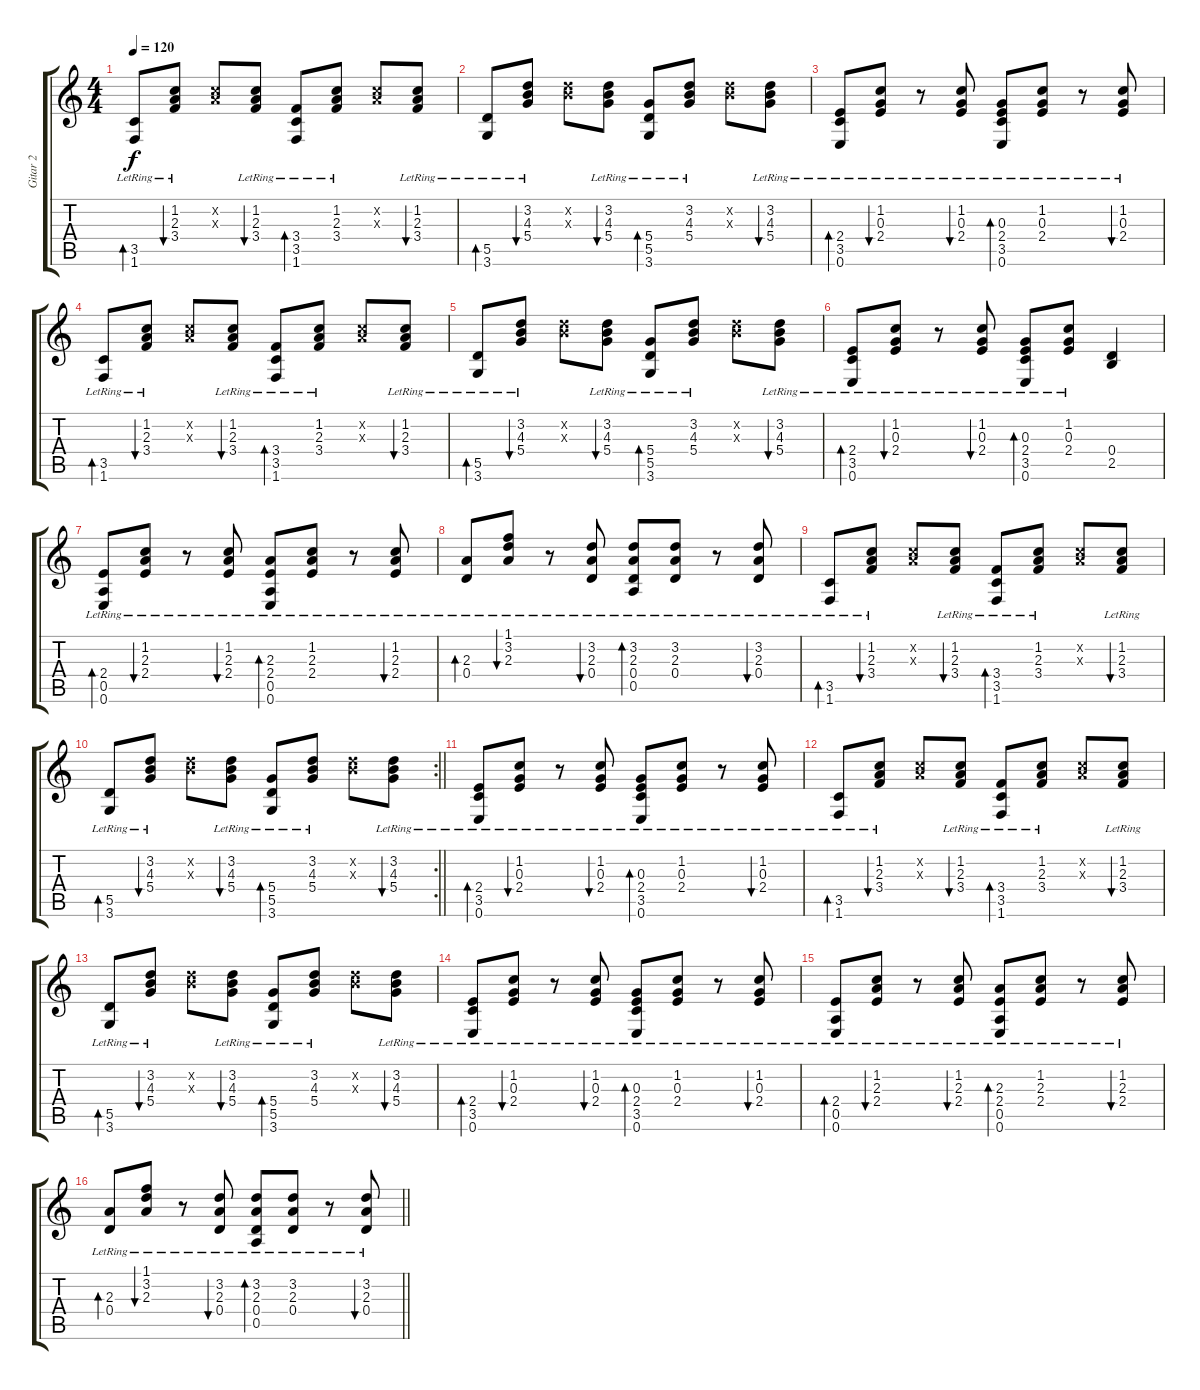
\track ("Gitar 2" "Gitar 2") {instrument electricguitarmuted}
\staff {score tabs}
\tuning (E4 B3 G3 D3 A2 E2) {hide}
\ts (4 4)
\tempo 120
\clef g2
\ks c
(3.5{lr} 1.6{lr}).8{bd 120 dy f} (1.2{lr} 2.3{lr} 3.4{lr}).8{bu 120} (1.2{x} 2.3{x}).8 (1.2{lr} 2.3{lr} 3.4{lr}).8{bu 120} (3.4{lr} 3.5{lr} 1.6{lr}).8{bd 120} (1.2{lr} 2.3{lr} 3.4{lr}).8 (1.2{x} 2.3{x}).8 (1.2{lr} 2.3{lr} 3.4{lr}).8{bu 120} |
(5.5{lr} 3.6{lr}).8{bd 120} (3.2{lr} 4.3{lr} 5.4{lr}).8{bu 120} (3.2{x} 4.3{x}).8 (3.2{lr} 4.3{lr} 5.4{lr}).8{bu 120} (5.4{lr} 5.5{lr} 3.6{lr}).8{bd 120} (3.2{lr} 4.3{lr} 5.4{lr}).8 (3.2{x} 4.3{x}).8 (3.2{lr} 4.3{lr} 5.4{lr}).8{bu 120} |
(2.4{lr} 3.5{lr} 0.6{lr}).8{bd 120} (1.2{lr} 0.3{lr} 2.4{lr}).8{bu 120} r.8 (1.2{lr} 0.3{lr} 2.4{lr}).8{bu 120} (0.3{lr} 2.4{lr} 3.5{lr} 0.6{lr}).8{bd 120} (1.2{lr} 0.3{lr} 2.4{lr}).8 r.8 (1.2{lr} 0.3{lr} 2.4{lr}).8{bu 120} |
(3.5{lr} 1.6{lr}).8{bd 120} (1.2{lr} 2.3{lr} 3.4{lr}).8{bu 120} (1.2{x} 2.3{x}).8 (1.2{lr} 2.3{lr} 3.4{lr}).8{bu 120} (3.4{lr} 3.5{lr} 1.6{lr}).8{bd 120} (1.2{lr} 2.3{lr} 3.4{lr}).8 (1.2{x} 2.3{x}).8 (1.2{lr} 2.3{lr} 3.4{lr}).8{bu 120} |
(5.5{lr} 3.6{lr}).8{bd 120} (3.2{lr} 4.3{lr} 5.4{lr}).8{bu 120} (3.2{x} 4.3{x}).8 (3.2{lr} 4.3{lr} 5.4{lr}).8{bu 120} (5.4{lr} 5.5{lr} 3.6{lr}).8{bd 120} (3.2{lr} 4.3{lr} 5.4{lr}).8 (3.2{x} 4.3{x}).8 (3.2{lr} 4.3{lr} 5.4{lr}).8{bu 120} |
(2.4{lr} 3.5{lr} 0.6{lr}).8{bd 120} (1.2{lr} 0.3{lr} 2.4{lr}).8{bu 120} r.8 (1.2{lr} 0.3{lr} 2.4{lr}).8{bu 120} (0.3{lr} 2.4{lr} 3.5{lr} 0.6{lr}).8{bd 120} (1.2{lr} 0.3{lr} 2.4{lr}).8 (0.4 2.5).4 |
(2.4{lr} 0.5{lr} 0.6{lr}).8{bd 120} (1.2{lr} 2.3{lr} 2.4{lr}).8{bu 120} r.8 (1.2{lr} 2.3{lr} 2.4{lr}).8{bu 120} (2.3{lr} 2.4{lr} 0.5{lr} 0.6{lr}).8{bd 120} (1.2{lr} 2.3{lr} 2.4{lr}).8 r.8 (1.2{lr} 2.3{lr} 2.4{lr}).8{bu 120} |
(2.3{lr} 0.4{lr}).8{bd 120} (1.1{lr} 3.2{lr} 2.3{lr}).8{bu 120} r.8 (3.2{lr} 2.3{lr} 0.4{lr}).8{bu 120} (3.2{lr} 2.3{lr} 0.4{lr} 0.5{lr}).8{bd 120} (3.2{lr} 2.3{lr} 0.4{lr}).8 r.8 (3.2{lr} 2.3{lr} 0.4{lr}).8{bu 120} |
(3.5{lr} 1.6{lr}).8{bd 120} (1.2{lr} 2.3{lr} 3.4{lr}).8{bu 120} (1.2{x} 2.3{x}).8 (1.2{lr} 2.3{lr} 3.4{lr}).8{bu 120} (3.4{lr} 3.5{lr} 1.6{lr}).8{bd 120} (1.2{lr} 2.3{lr} 3.4{lr}).8 (1.2{x} 2.3{x}).8 (1.2{lr} 2.3{lr} 3.4{lr}).8{bu 120} |
\rc 2
\barLineRight lightlight
(5.5{lr} 3.6{lr}).8{bd 120} (3.2{lr} 4.3{lr} 5.4{lr}).8{bu 120} (3.2{x} 4.3{x}).8 (3.2{lr} 4.3{lr} 5.4{lr}).8{bu 120} (5.4{lr} 5.5{lr} 3.6{lr}).8{bd 120} (3.2{lr} 4.3{lr} 5.4{lr}).8 (3.2{x} 4.3{x}).8 (3.2{lr} 4.3{lr} 5.4{lr}).8{bu 120} |
(2.4{lr} 3.5{lr} 0.6{lr}).8{bd 120} (1.2{lr} 0.3{lr} 2.4{lr}).8{bu 120} r.8 (1.2{lr} 0.3{lr} 2.4{lr}).8{bu 120} (0.3{lr} 2.4{lr} 3.5{lr} 0.6{lr}).8{bd 120} (1.2{lr} 0.3{lr} 2.4{lr}).8 r.8 (1.2{lr} 0.3{lr} 2.4{lr}).8{bu 120} |
(3.5{lr} 1.6{lr}).8{bd 120} (1.2{lr} 2.3{lr} 3.4{lr}).8{bu 120} (1.2{x} 2.3{x}).8 (1.2{lr} 2.3{lr} 3.4{lr}).8{bu 120} (3.4{lr} 3.5{lr} 1.6{lr}).8{bd 120} (1.2{lr} 2.3{lr} 3.4{lr}).8 (1.2{x} 2.3{x}).8 (1.2{lr} 2.3{lr} 3.4{lr}).8{bu 120} |
(5.5{lr} 3.6{lr}).8{bd 120} (3.2{lr} 4.3{lr} 5.4{lr}).8{bu 120} (3.2{x} 4.3{x}).8 (3.2{lr} 4.3{lr} 5.4{lr}).8{bu 120} (5.4{lr} 5.5{lr} 3.6{lr}).8{bd 120} (3.2{lr} 4.3{lr} 5.4{lr}).8 (3.2{x} 4.3{x}).8 (3.2{lr} 4.3{lr} 5.4{lr}).8{bu 120} |
(2.4{lr} 3.5{lr} 0.6{lr}).8{bd 120} (1.2{lr} 0.3{lr} 2.4{lr}).8{bu 120} r.8 (1.2{lr} 0.3{lr} 2.4{lr}).8{bu 120} (0.3{lr} 2.4{lr} 3.5{lr} 0.6{lr}).8{bd 120} (1.2{lr} 0.3{lr} 2.4{lr}).8 r.8 (1.2{lr} 0.3{lr} 2.4{lr}).8{bu 120} |
(2.4{lr} 0.5{lr} 0.6{lr}).8{bd 120} (1.2{lr} 2.3{lr} 2.4{lr}).8{bu 120} r.8 (1.2{lr} 2.3{lr} 2.4{lr}).8{bu 120} (2.3{lr} 2.4{lr} 0.5{lr} 0.6{lr}).8{bd 120} (1.2{lr} 2.3{lr} 2.4{lr}).8 r.8 (1.2{lr} 2.3{lr} 2.4{lr}).8{bu 120} |
\barLineRight lightlight
(2.3{lr} 0.4{lr}).8{bd 120} (1.1{lr} 3.2{lr} 2.3{lr}).8{bu 120} r.8 (3.2{lr} 2.3{lr} 0.4{lr}).8{bu 120} (3.2{lr} 2.3{lr} 0.4{lr} 0.5{lr}).8{bd 120} (3.2{lr} 2.3{lr} 0.4{lr}).8 r.8 (3.2{lr} 2.3{lr} 0.4{lr}).8{bu 120}
